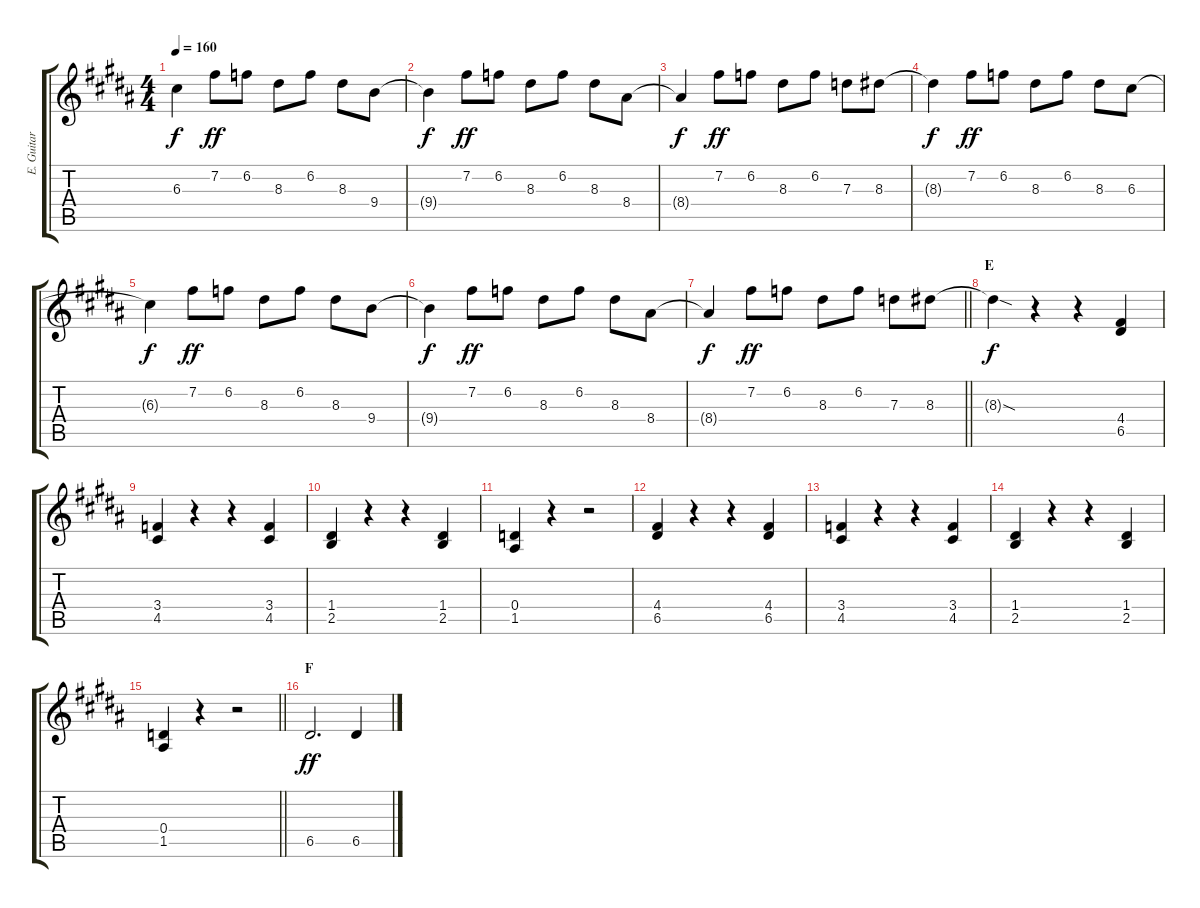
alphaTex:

\track ("E. Guitar II" "E. Guitar ") {instrument overdrivenguitar}
\staff {score tabs}
\tuning (E4 B3 G3 D3 A2 E2) {hide}
\ts (4 4)
\tempo 160
\clef g2
\ks b
6.3{t}.4{dy f} 7.2.8{dy ff} 6.2.8 8.3.8 6.2.8 8.3.8 9.4.8 |
9.4{t}.4{dy f} 7.2.8{dy ff} 6.2.8 8.3.8 6.2.8 8.3.8 8.4.8 |
8.4{t}.4{dy f} 7.2.8{dy ff} 6.2.8 8.3.8 6.2.8 7.3.8 8.3.8 |
8.3{t}.4{dy f} 7.2.8{dy ff} 6.2.8 8.3.8 6.2.8 8.3.8 6.3.8 |
6.3{t}.4{dy f} 7.2.8{dy ff} 6.2.8 8.3.8 6.2.8 8.3.8 9.4.8 |
9.4{t}.4{dy f} 7.2.8{dy ff} 6.2.8 8.3.8 6.2.8 8.3.8 8.4.8 |
\barLineRight lightlight
8.4{t}.4{dy f} 7.2.8{dy ff} 6.2.8 8.3.8 6.2.8 7.3.8 8.3.8 |
\section ("" "E")
8.3{sod t}.4{dy f} r.4 r.4 (4.4 6.5).4 |
(3.4 4.5).4 r.4 r.4 (3.4 4.5).4 |
(1.4 2.5).4 r.4 r.4 (1.4 2.5).4 |
(0.4 1.5).4 r.4 r.2 |
(4.4 6.5).4 r.4 r.4 (4.4 6.5).4 |
(3.4 4.5).4 r.4 r.4 (3.4 4.5).4 |
(1.4 2.5).4 r.4 r.4 (1.4 2.5).4 |
\barLineRight lightlight
(0.4 1.5).4 r.4 r.2 |
\section ("" "F")
6.5.2{d dy ff} 6.5.4
